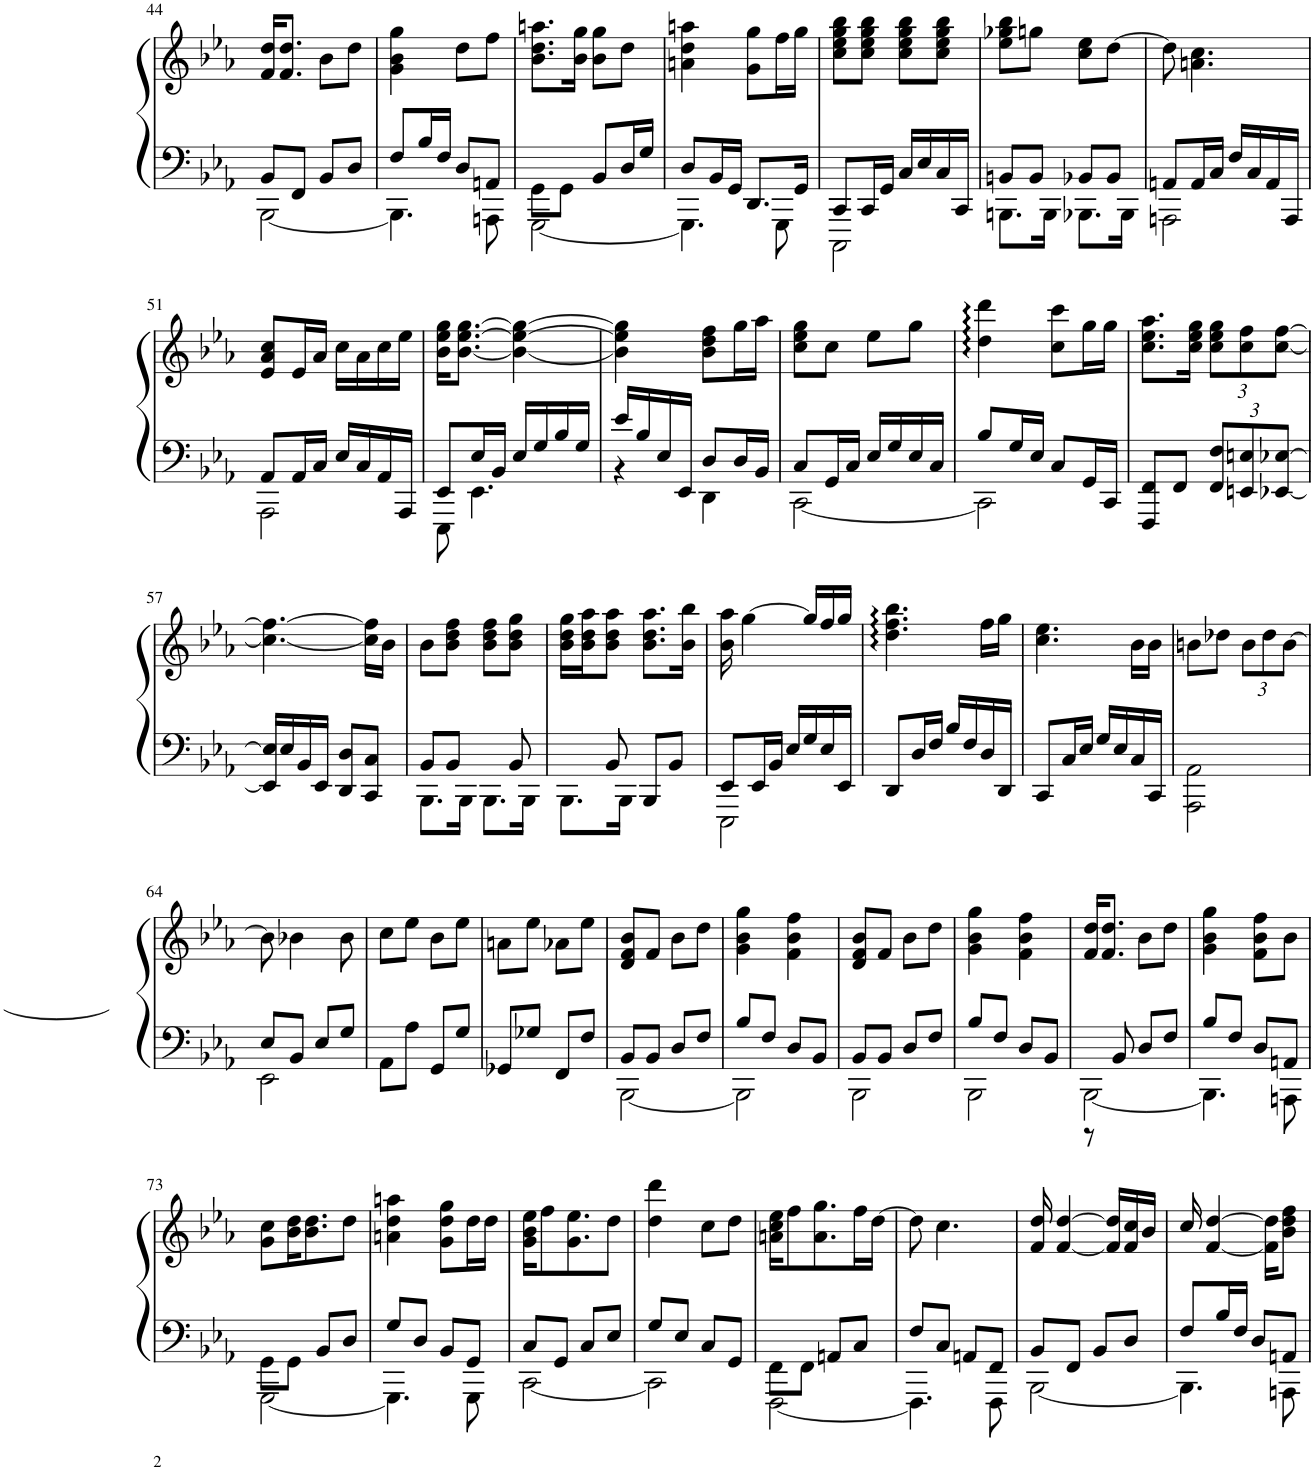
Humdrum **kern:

**kern	**kern
*part1	*part1
*staff2	*staff1
*I"Piano	*
*I'Pno.	*
!!LO:PB:g=z
*clefF4	*clefG2
*k[b-e-a-]	*k[b-e-a-]
*M2/4	*M2/4
=44	=44
*^	*
[2BBB-\	8BB-/L	16f/ 16dd/KL
.	.	8.f/ 8.dd/J
.	8FF/J	.
.	8BB-/L	8b-\L
.	8D/J	8dd\J
=45	=45	=45
4.BBB-\]	8F/L	4g\ 4b-\ 4gg\
.	16B-/L	.
.	16F/JJ	.
.	8D/L	8dd\L
8AAAn\	8AAn/J	8ff\J
=46	=46	=46
[2GGG\	8GG\L	8.b-\ 8.dd\ 8.aan\L
.	8GG\J	.
.	.	16b-\ 16gg\Jk
.	8BB-/L	8b-\ 8gg\L
.	16D/L	8dd\J
.	16G/JJ	.
=47	=47	=47
4.GGG\]	8D/L	4an\ 4dd\ 4aan\
.	16BB-/L	.
.	16GG/JJ	.
.	8.DD/L	8g\ 8gg\L
8GGG\	.	16ff\L
.	16GG/Jk	16gg\JJ
=48	=48	=48
2CCC\	8CC/L	8cc\ 8ee-\ 8gg\ 8bb-\L
.	16CC/L	8cc\ 8ee-\ 8gg\ 8bb-\J
.	16GG/JJ	.
.	16C/LL	8cc\ 8ee-\ 8gg\ 8bb-\L
.	16E-/	.
.	16C/	8cc\ 8ee-\ 8gg\ 8bb-\J
.	16CC/JJ	.
=49	=49	=49
8.BBBn\L	8BBn/L	8ee-\ 8gg-X\ 8bb-\L
.	8BB/J	8ggn\J
16BBB\Jk	.	.
8.BBB-X\L	8BB-X/L	8cc\ 8ee-\L
.	8BB-/J	[8dd\J
16BBB-\Jk	.	.
=50	=50	=50
2AAAn\	8AAn/L	8dd\]
.	16AA/L	4.an\ 4.cc\
.	16C/JJ	.
.	16F/LL	.
.	16C/	.
.	16AA/	.
.	16AAA/JJ	.
!!LO:LB:g=z
=51	=51	=51
2AAA-\	8AA-/L	8e-/ 8a-/ 8cc/L
.	16AA-/L	16e-/L
.	16C/JJ	16a-/JJ
.	16E-/LL	16cc\LL
.	16C/	16a-\
.	16AA-/	16cc\
.	16AAA-/JJ	16ee-\JJ
=52	=52	=52
8EEE-\	8EE-/L	16b-\ 16ee-\ 16gg\KL
.	.	[8.b-\ [8.ee-\ [8.gg\J
4.EE-\	16E-/L	.
.	16BB-/JJ	.
.	16E-/LL	4b-\_ 4ee-\_ 4gg\_
.	16G/	.
.	16B-/	.
.	16G/JJ	.
=53	=53	=53
16e-/LL	4r	4b-\] 4ee-\] 4gg\]
16B-/	.	.
16E-/	.	.
16EE-/JJ	.	.
4DD\	8D/L	8b-\ 8dd\ 8ff\L
.	16D/L	16gg\L
.	16BB-/JJ	16aa-\JJ
=54	=54	=54
[2CC\	8C/L	8cc\ 8ee-\ 8gg\L
.	16GG/L	8cc\J
.	16C/JJ	.
.	16E-/LL	8ee-\L
.	16G/	.
.	16E-/	8gg\J
.	16C/JJ	.
=55	=55	=55
2CC\]	8B-/L	4dd\ 4ddd\
.	16G/L	.
.	16E-/JJ	.
.	8C/L	8cc\ 8ccc\L
.	16GG/L	16gg\L
.	16CC/JJ	16gg\JJ
*v	*v	*
=56	=56
8FFF/ 8FF/L	8.cc\ 8.ee-\ 8.aa-\L
8FF/J	.
.	16cc\ 16ee-\ 16gg\Jk
*Xbrackettup	*Xbrackettup
12FF/ 12F/L	12cc\ 12ee-\ 12gg\L
12EEn/ 12En/	12cc\ 12ff\
[12EE-X/ [12E-X/J	[12cc\ [12ff\J
!!LO:LB:g=z
=57	=57
16EE-/] 16E-/]LL	4.cc\_ 4.ff\_
16E-/	.
16BB-/	.
16EE-/JJ	.
8DD/ 8D/L	.
8CC/ 8C/J	16cc\] 16ff\]LL
.	16b-\JJ
=58	=58
*^	*
8.BBB-\L	8BB-/L	8b-\L
.	8BB-/J	8b-\ 8dd\ 8ff\J
16BBB-\Jk	.	.
8.BBB-\L	8ryy	8b-\ 8dd\ 8ff\L
.	8BB-/	8b-\ 8dd\ 8gg\J
16BBB-\Jk	.	.
=59	=59	=59
8.BBB-\L	8ryy	16b-\ 16dd\ 16gg\LL
.	.	16b-\ 16dd\ 16aa-\J
.	8BB-/	8b-\ 8dd\ 8aa-\J
16BBB-\Jk	.	.
8BBB-/L	4ryy	8.b-\ 8.dd\ 8.aa-\L
8BB-/J	.	.
.	.	16b-\ 16bb-\Jk
=60	=60	=60
2EEE-\	8EE-/L	16b-\ 16aa-\
.	.	[4gg\
.	16EE-/L	.
.	16BB-/JJ	.
.	16E-/LL	.
.	16G/	16gg/LL]
.	16E-/	16ff/
.	16EE-/JJ	16gg/JJ
*v	*v	*
=61	=61
8DD/L	4.dd\ 4.ff\ 4.bb-\
16D/L	.
16F/JJ	.
16B-/LL	.
16F/	.
16D/	16ff\LL
16DD/JJ	16gg\JJ
=62	=62
8CC/L	4.cc\ 4.ee-\
16C/L	.
16E-/JJ	.
16G/LL	.
16E-/	.
16C/	16b-\LL
16CC/JJ	16b-\JJ
=63	=63
2AAA-\ 2AA-\	8bn\L
.	8dd-X\J
.	12b\L
.	12dd-\
.	[12b\J
!!LO:LB:g=z
=64	=64
*^	*
2EE-\	8E-/L	8b\]
.	8BB-/J	4b-X\
.	8E-/L	.
.	8G/J	8b-\
*v	*v	*
=65	=65
8AA-\L	8cc\L
8A-\J	8ee-\J
8GG/L	8b-\L
8G/J	8ee-\J
=66	=66
8GG-X/L	8an\L
8G-X/J	8ee-\J
8FF/L	8a-X\L
8F/J	8ee-\J
=67	=67
*^	*
[2BBB-\	8BB-/L	8d/ 8f/ 8b-/L
.	8BB-/J	8f/J
.	8D/L	8b-\L
.	8F/J	8dd\J
=68	=68	=68
2BBB-\]	8B-/L	4g\ 4b-\ 4gg\
.	8F/J	.
.	8D/L	4f\ 4b-\ 4ff\
.	8BB-/J	.
=69	=69	=69
[2BBB-\	8BB-/L	8d/ 8f/ 8b-/L
.	8BB-/J	8f/J
.	8D/L	8b-\L
.	8F/J	8dd\J
=70	=70	=70
2BBB-\]	8B-/L	4g\ 4b-\ 4gg\
.	8F/J	.
.	8D/L	4f\ 4b-\ 4ff\
.	8BB-/J	.
=71	=71	=71
[2BBB-\	8r	16f/ 16dd/KL
.	.	8.f/ 8.dd/J
.	8BB-/	.
.	8D/L	8b-\L
.	8F/J	8dd\J
=72	=72	=72
4.BBB-\]	8B-/L	4g\ 4b-\ 4gg\
.	8F/J	.
.	8D/L	8f\ 8b-\ 8ff\L
8AAAn\	8AAn/J	8b-\J
!!LO:LB:g=z
=73	=73	=73
[2GGG\	8GG\L	8g\ 8cc\L
.	8GG\J	16b-\ 16dd\K
.	.	8.b-\ 8.dd\
.	8BB-/L	.
.	8D/J	8dd\J
=74	=74	=74
4.GGG\]	8G/L	4an\ 4dd\ 4aan\
.	8D/J	.
.	8BB-/L	8g\ 8dd\ 8gg\L
8GGG\	8GG/J	16dd\L
.	.	16dd\JJ
=75	=75	=75
[2CC\	8C/L	16g\ 16b-\ 16ee-\KL
.	.	8ff\
.	8GG/J	.
.	.	8.g\ 8.ee-\
.	8C/L	.
.	8E-/J	8dd\J
=76	=76	=76
2CC\]	8G/L	4dd\ 4ddd\
.	8E-/J	.
.	8C/L	8cc\L
.	8GG/J	8dd\J
=77	=77	=77
[2FFF\	8FF\L	16an\ 16cc\ 16ee-\KL
.	.	8ff\
.	8FF\J	.
.	.	8.a\ 8.gg\
.	8AAn/L	.
.	8C/J	16ff\L
.	.	[16dd\JJ
=78	=78	=78
4.FFF\]	8F/L	8dd\]
.	8C/J	4.cc\
.	8AAn/L	.
8FFF\	8FF/J	.
=79	=79	=79
[2BBB-\	8BB-/L	16f/ 16dd/
.	.	[4f/ [4dd/
.	8FF/J	.
.	8BB-/L	.
.	.	16f/] 16dd/]LL
.	8D/J	16f/ 16cc/
.	.	16b-/JJ
=80	=80	=80
4.BBB-\]	8F/L	16cc/
.	.	[4f/ [4dd/
.	16B-/L	.
.	16F/JJ	.
.	8D/L	.
.	.	16f\] 16dd\]KL
8AAAn\	8AAn/J	8b-\ 8dd\ 8ff\J
*v	*v	*
=	=
*-	*-
